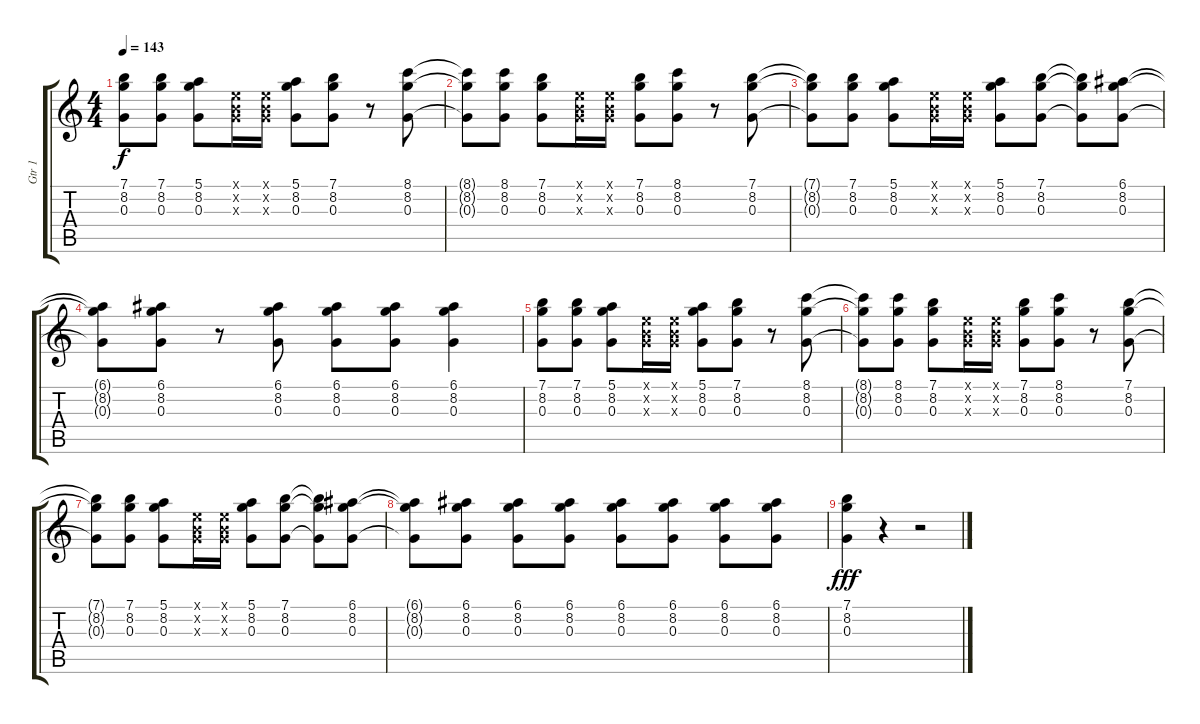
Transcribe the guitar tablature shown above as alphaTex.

\track ("Gtr 1" "Gtr 1") {instrument distortionguitar}
\staff {score tabs}
\tuning (E4 B3 G3 D3 A2 E2) {hide}
\ts (4 4)
\tempo 143
\clef g2
\ks c
(7.1 8.2 0.3).8{dy f} (7.1 8.2 0.3).8 (5.1 8.2 0.3).8 (0.1{x} 0.2{x} 0.3{x}).16 (0.1{x} 0.2{x} 0.3{x}).16 (5.1 8.2 0.3).8 (7.1 8.2 0.3).8 r.8 (8.1 8.2 0.3).8 |
(8.1{t} 8.2{t} 0.3{t}).8 (8.1 8.2 0.3).8 (7.1 8.2 0.3).8 (0.1{x} 0.2{x} 0.3{x}).16 (0.1{x} 0.2{x} 0.3{x}).16 (7.1 8.2 0.3).8 (8.1 8.2 0.3).8 r.8 (7.1 8.2 0.3).8 |
(7.1{t} 8.2{t} 0.3{t}).8 (7.1 8.2 0.3).8 (5.1 8.2 0.3).8 (0.1{x} 0.2{x} 0.3{x}).16 (0.1{x} 0.2{x} 0.3{x}).16 (5.1 8.2 0.3).8 (7.1 8.2 0.3).8 (7.1{t} 8.2{t} 0.3{t}).8 (6.1 8.2 0.3).8 |
(6.1{t} 8.2{t} 0.3{t}).8 (6.1 8.2 0.3).8 r.8 (6.1 8.2 0.3).8 (6.1 8.2 0.3).8 (6.1 8.2 0.3).8 (6.1 8.2 0.3).4 |
(7.1 8.2 0.3).8 (7.1 8.2 0.3).8 (5.1 8.2 0.3).8 (0.1{x} 0.2{x} 0.3{x}).16 (0.1{x} 0.2{x} 0.3{x}).16 (5.1 8.2 0.3).8 (7.1 8.2 0.3).8 r.8 (8.1 8.2 0.3).8 |
(8.1{t} 8.2{t} 0.3{t}).8 (8.1 8.2 0.3).8 (7.1 8.2 0.3).8 (0.1{x} 0.2{x} 0.3{x}).16 (0.1{x} 0.2{x} 0.3{x}).16 (7.1 8.2 0.3).8 (8.1 8.2 0.3).8 r.8 (7.1 8.2 0.3).8 |
(7.1{t} 8.2{t} 0.3{t}).8 (7.1 8.2 0.3).8 (5.1 8.2 0.3).8 (0.1{x} 0.2{x} 0.3{x}).16 (0.1{x} 0.2{x} 0.3{x}).16 (5.1 8.2 0.3).8 (7.1 8.2 0.3).8 (7.1{t} 8.2{t} 0.3{t}).8 (6.1 8.2 0.3).8 |
(6.1{t} 8.2{t} 0.3{t}).8 (6.1 8.2 0.3).8 (6.1 8.2 0.3).8 (6.1 8.2 0.3).8 (6.1 8.2 0.3).8 (6.1 8.2 0.3).8 (6.1 8.2 0.3).8 (6.1 8.2 0.3).8 |
(7.1 8.2 0.3).4{dy fff} r.4 r.2
